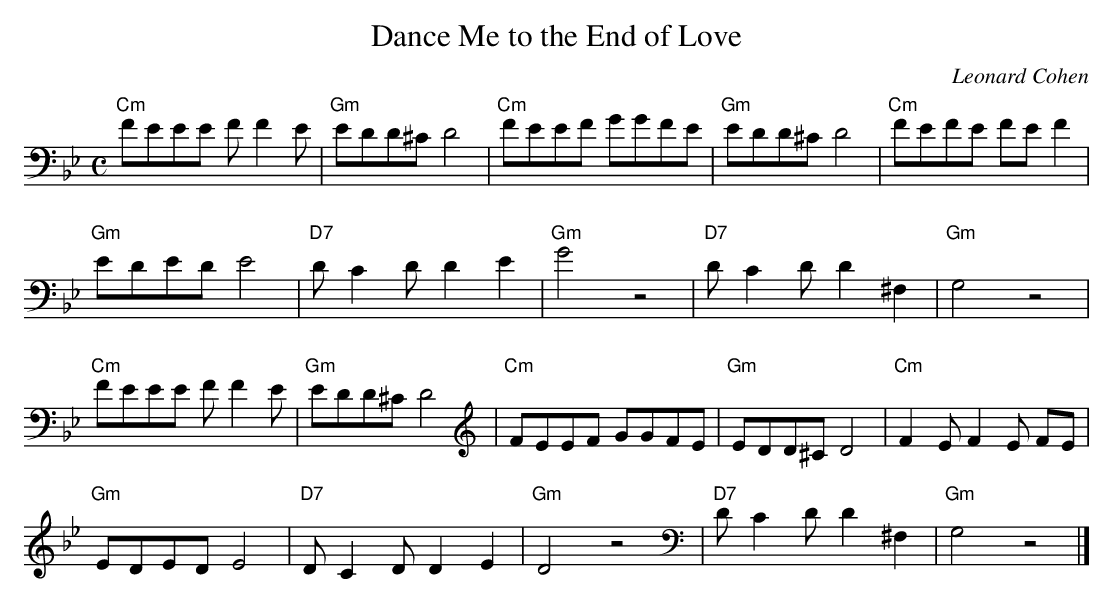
X:1
T: Dance Me to the End of Love
C: Leonard Cohen
M: C
L: 1/8
K: Gm|
"Cm"FEEE FF2E | "Gm"EDD^C D4 | "Cm"FEEF GGFE | "Gm"EDD^C D4 | "Cm"FEFE FEF2 |
"Gm"EDED E4 | "D7"DC2D D2E2 | "Gm"G4 z4 | "D7"DC2D D2^F,2 | "Gm"G,4 z4 |
"Cm"FEEE FF2E | "Gm"EDD^C D4 | "Cm"FEEF GGFE | "Gm"EDD^C D4 | "Cm"F2E F2E FE |
"Gm"EDED E4 | "D7"DC2D D2E2 | "Gm"D4 z4 | "D7"DC2D D2^F,2 | "Gm"G,4 z4 |]
